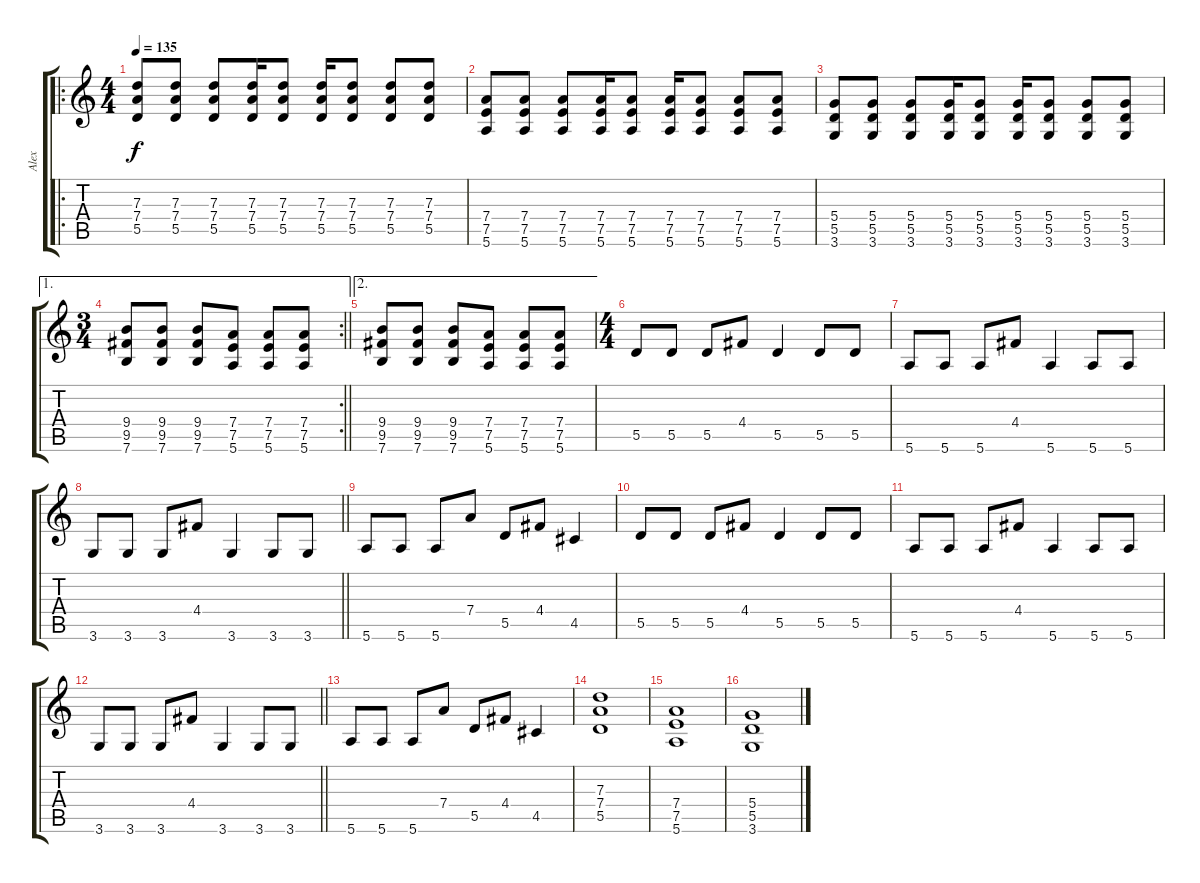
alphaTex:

\track ("Alex" "Alex") {instrument acousticguitarnylon}
\staff {score tabs}
\tuning (E4 B3 G3 D3 A2 E2) {hide}
\ro
\ts (4 4)
\tempo 135
\clef g2
\ks c
(7.3 7.4 5.5).8{dy f} (7.3 7.4 5.5).8 (7.3 7.4 5.5).8 (7.3 7.4 5.5).16 (7.3 7.4 5.5).8 (7.3 7.4 5.5).16 (7.3 7.4 5.5).8 (7.3 7.4 5.5).8 (7.3 7.4 5.5).8 |
(7.4 7.5 5.6).8 (7.4 7.5 5.6).8 (7.4 7.5 5.6).8 (7.4 7.5 5.6).16 (7.4 7.5 5.6).8 (7.4 7.5 5.6).16 (7.4 7.5 5.6).8 (7.4 7.5 5.6).8 (7.4 7.5 5.6).8 |
(5.4 5.5 3.6).8 (5.4 5.5 3.6).8 (5.4 5.5 3.6).8 (5.4 5.5 3.6).16 (5.4 5.5 3.6).8 (5.4 5.5 3.6).16 (5.4 5.5 3.6).8 (5.4 5.5 3.6).8 (5.4 5.5 3.6).8 |
\ae 1
\rc 2
\ts (3 4)
\barLineRight lightlight
(9.4 9.5 7.6).8 (9.4 9.5 7.6).8 (9.4 9.5 7.6).8 (7.4 7.5 5.6).8 (7.4 7.5 5.6).8 (7.4 7.5 5.6).8 |
\ae 2
(9.4 9.5 7.6).8 (9.4 9.5 7.6).8 (9.4 9.5 7.6).8 (7.4 7.5 5.6).8 (7.4 7.5 5.6).8 (7.4 7.5 5.6).8 |
\ts (4 4)
5.5.8{volume 5 instrument acousticguitarnylon} 5.5.8 5.5.8 4.4.8 5.5.4 5.5.8 5.5.8 |
5.6.8 5.6.8 5.6.8 4.4.8 5.6.4 5.6.8 5.6.8 |
\barLineRight lightlight
3.6.8 3.6.8 3.6.8 4.4.8 3.6.4 3.6.8 3.6.8 |
5.6.8 5.6.8 5.6.8 7.4.8 5.5.8 4.4.8 4.5.4 |
5.5.8 5.5.8 5.5.8 4.4.8 5.5.4 5.5.8 5.5.8 |
5.6.8 5.6.8 5.6.8 4.4.8 5.6.4 5.6.8 5.6.8 |
\barLineRight lightlight
3.6.8 3.6.8 3.6.8 4.4.8 3.6.4 3.6.8 3.6.8 |
5.6.8 5.6.8 5.6.8 7.4.8 5.5.8 4.4.8 4.5.4 |
(7.3 7.4 5.5).1{instrument overdrivenguitar} |
(7.4 7.5 5.6).1 |
(5.4 5.5 3.6).1
